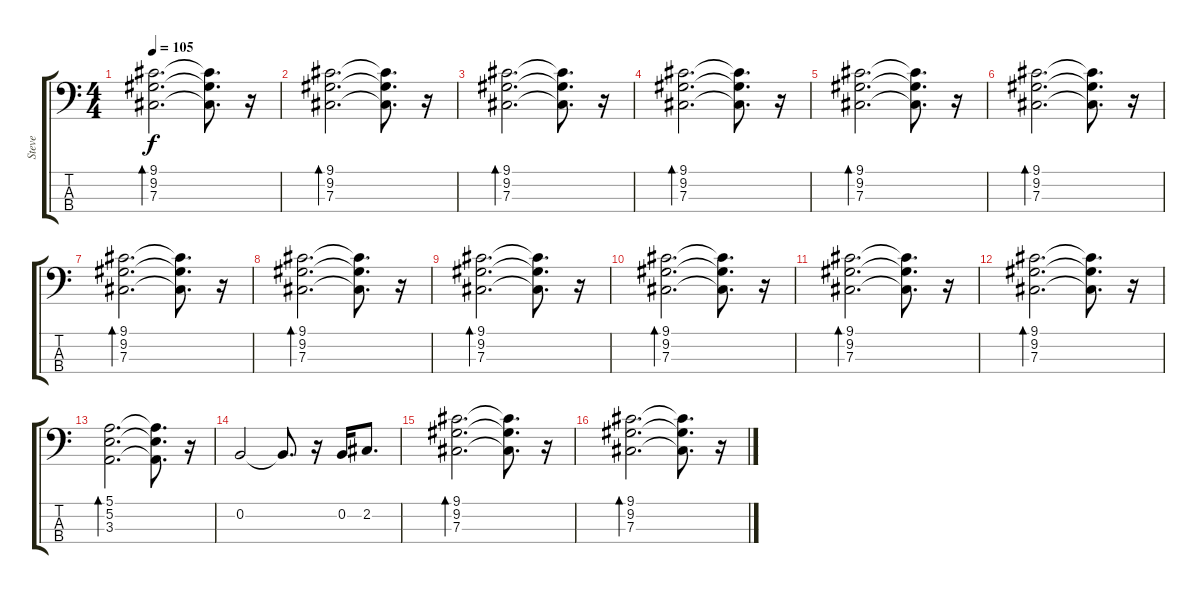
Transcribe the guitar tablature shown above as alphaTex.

\track ("Steve" "Steve") {instrument electricbassfinger}
\staff {score tabs}
\tuning (E2 B1 Gb1 Db1) {hide}
\ts (4 4)
\tempo 105
\tempo 70
\tempo 105
\clef f4
\ks c
(9.1 9.2 7.3).2{d bd 60 dy f instrument electricbassfinger} (9.1{t} 9.2{t} 7.3{t}).8{d} r.16 |
(9.1 9.2 7.3).2{d bd 60} (9.1{t} 9.2{t} 7.3{t}).8{d} r.16 |
(9.1 9.2 7.3).2{d bd 60} (9.1{t} 9.2{t} 7.3{t}).8{d} r.16 |
(9.1 9.2 7.3).2{d bd 60} (9.1{t} 9.2{t} 7.3{t}).8{d} r.16 |
(9.1 9.2 7.3).2{d bd 60} (9.1{t} 9.2{t} 7.3{t}).8{d} r.16 |
(9.1 9.2 7.3).2{d bd 60} (9.1{t} 9.2{t} 7.3{t}).8{d} r.16 |
(9.1 9.2 7.3).2{d bd 60} (9.1{t} 9.2{t} 7.3{t}).8{d} r.16 |
(9.1 9.2 7.3).2{d bd 60} (9.1{t} 9.2{t} 7.3{t}).8{d} r.16 |
(9.1 9.2 7.3).2{d bd 60} (9.1{t} 9.2{t} 7.3{t}).8{d} r.16 |
(9.1 9.2 7.3).2{d bd 60} (9.1{t} 9.2{t} 7.3{t}).8{d} r.16 |
(9.1 9.2 7.3).2{d bd 60} (9.1{t} 9.2{t} 7.3{t}).8{d} r.16 |
(9.1 9.2 7.3).2{d bd 60} (9.1{t} 9.2{t} 7.3{t}).8{d} r.16 |
(5.1 5.2 3.3).2{d bd 60} (5.1{t} 5.2{t} 3.3{t}).8{d} r.16 |
0.2.2 0.2{t}.8{d} r.16 0.2.16 2.2.8{d} |
(9.1 9.2 7.3).2{d bd 60} (9.1{t} 9.2{t} 7.3{t}).8{d} r.16 |
(9.1 9.2 7.3).2{d bd 60} (9.1{t} 9.2{t} 7.3{t}).8{d} r.16
